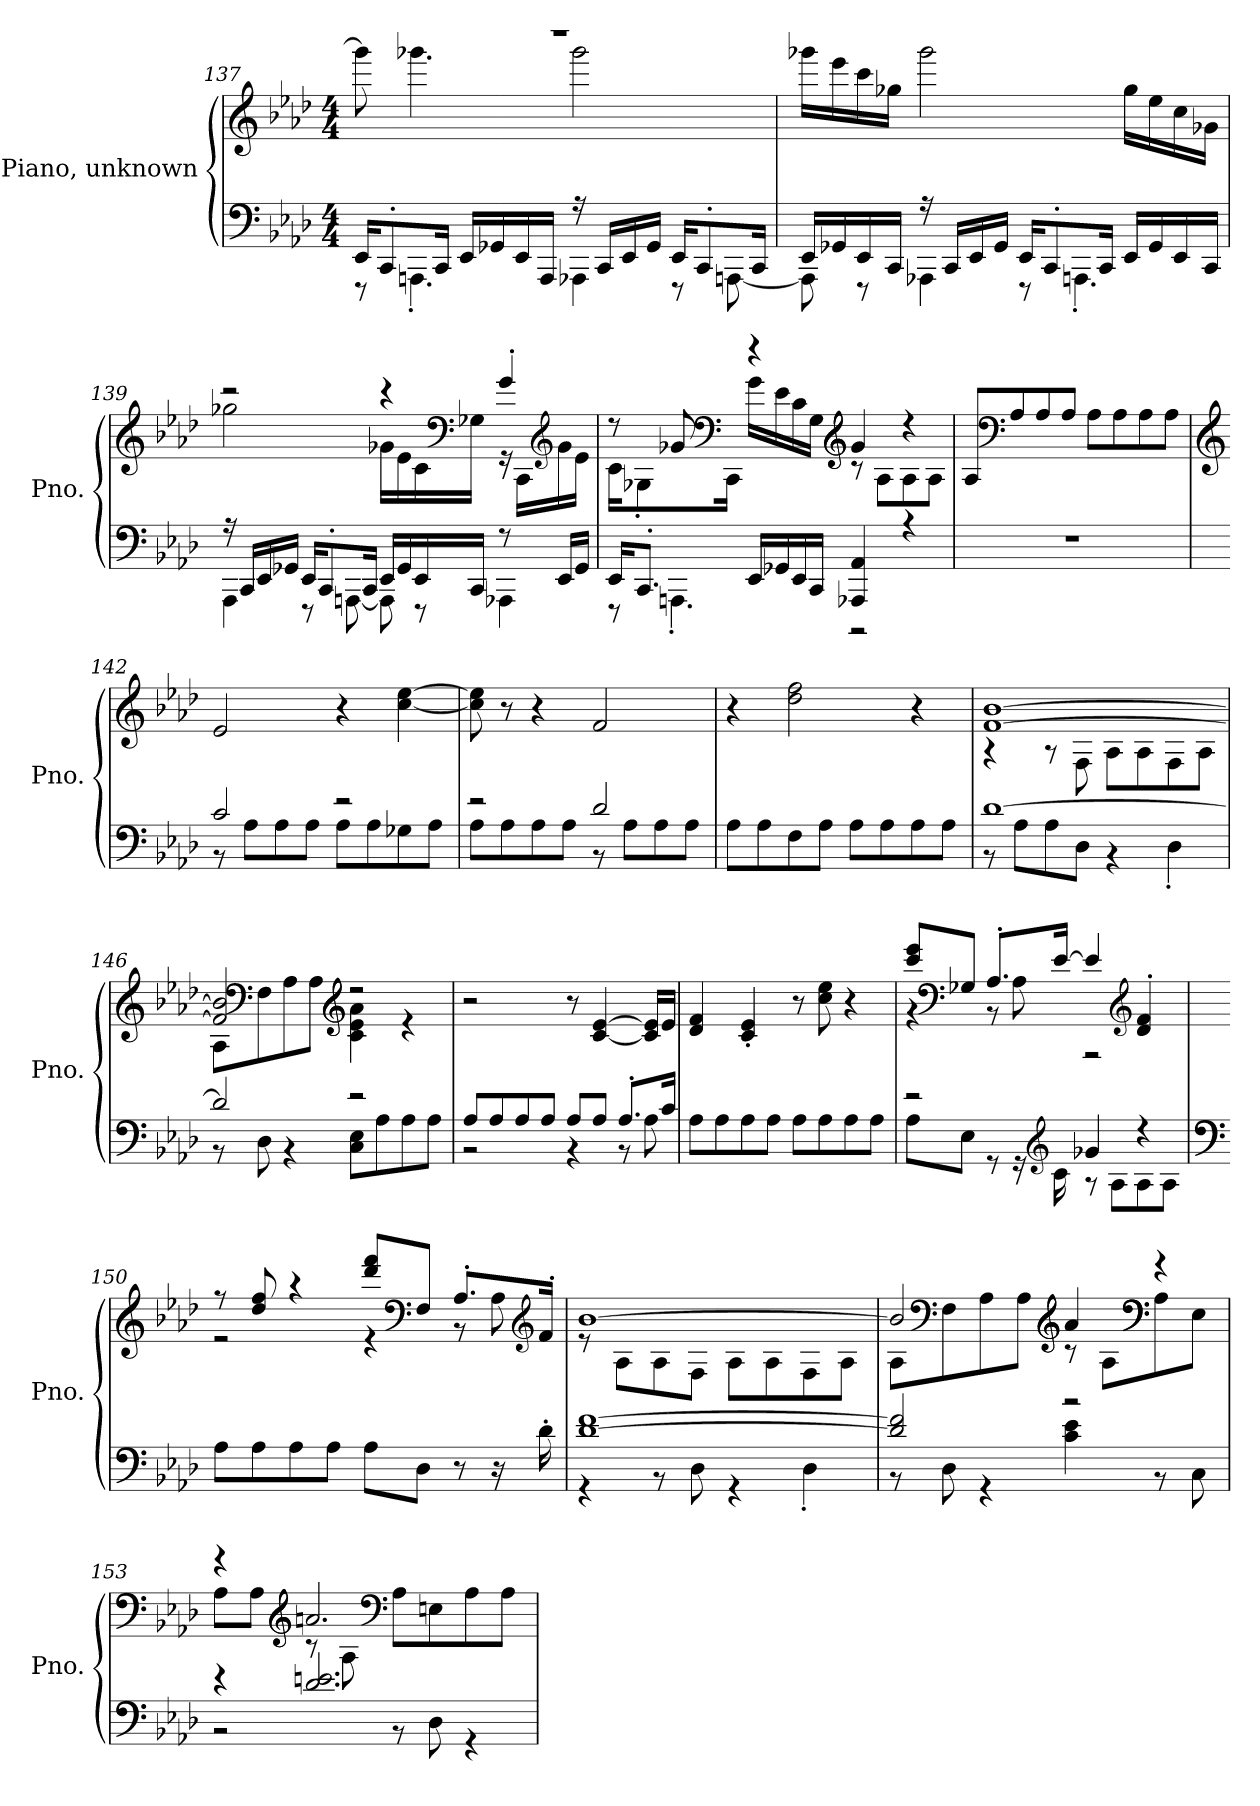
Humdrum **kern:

**kern	**kern
*part1	*part1
*staff2	*staff1
*I"Piano, unknown	*
*I'Pno.	*
!!LO:LB:g=z
*clefF4	*clefG2
*k[b-e-a-d-]	*k[b-e-a-d-]
*M4/4	*M4/4
=137	=137
*^	*^
16EE-/KL	8r	1r	8ggg-\]
8CC'/	.	.	.
.	4.AAAn'\	.	4.ggg-X\
16CC/Jk	.	.	.
16EE-/LL	.	.	.
16GG-X/	.	.	.
16EE-/	.	.	.
16AAA/JJ	.	.	.
16r	4AAA-X\	.	2ggg-\
16CC/LL	.	.	.
16EE-/	.	.	.
16GG-/JJ	.	.	.
16EE-/KL	8r	.	.
8CC'/	.	.	.
.	[8AAAn\	.	.
16CC/Jk	.	.	.
*	*	*v	*v
!!LO:LB:g=z
=138	=138	=138
16EE-/LL	8AAA\]	16ggg-X\LL
16GG-X/	.	16eee-\
16EE-/	8r	16ccc\
16CC/JJ	.	16gg-X\JJ
16r	4AAA-X\	2ggg-\
16CC/LL	.	.
16EE-/	.	.
16GG-/JJ	.	.
16EE-/KL	8r	.
8CC'/	.	.
.	4.AAAn'\	.
16CC/Jk	.	.
16EE-/LL	.	16gg-\LL
16GG-/	.	16ee-\
16EE-/	.	16cc\
16CC/JJ	.	16g-X\JJ
!!LO:PB:g=z
=139	=139	=139
*	*	*^
16r	4AAA-\	2r	2gg-X\
16CC/LL	.	.	.
16EE-/	.	.	.
16GG-X/JJ	.	.	.
16EE-/KL	8r	.	.
8CC'/	.	.	.
.	[8AAAn\	.	.
16CC/Jk	.	.	.
16EE-/LL	8AAA\]	4r	16g-X\LL
16GG-/	.	.	16e-\
16EE-/	8r	.	16c\
*	*	*clefF4	*
16CC/JJ	.	.	16G-X\JJ
8r	4AAA-X\	4g-'/	16r
.	.	.	16CC\LL
*	*	*clefG2	*
16EE-/LL	.	.	16g-\
16GG-/JJ	.	.	16e-\JJ
!!LO:LB:g=z	!!
=140	=140	=140	=140
16EE-/KL	8r	8r	16c\KL
8.CC'/J	.	.	8G-X'\
.	4.AAAn'\	8g-X/	.
*	*	*clefF4	*
.	.	.	16CC\Jk
16EE-/LL	.	4r	16g-\LL
16GG-X/	.	.	16e-\
16EE-/	.	.	16c\
16CC/JJ	.	.	16G-\JJ
*	*	*clefG2	*
4AAA-X/ 4AA-/	2r	4g-/	8r
.	.	.	8A-\L
4r	.	4r	8A-\
.	.	.	8A-\J
*v	*v	*	*
*	*v	*v
=141	=141
1r	8A-/L
*	*clefF4
.	8A-/
.	8A-/
.	8A-/J
.	8A-\L
.	8A-\
.	8A-\
.	8A-\J
=142	=142
*	*clefG2
*^	*
2c/	8r	2e-/
.	8A-\L	.
.	8A-\	.
.	8A-\J	.
2r	8A-\L	4r
.	8A-\	.
.	8G-X\	[4cc\ [4ee-\
.	8A-\J	.
!!LO:LB:g=z
=143	=143	=143
2r	8A-\L	8cc\] 8ee-\]
.	8A-\	8r
.	8A-\	4r
.	8A-\J	.
2d-/	8r	2f/
.	8A-\L	.
.	8A-\	.
.	8A-\J	.
*v	*v	*
=144	=144
8A-\L	4r
8A-\	.
8F\	2dd-\ 2ff\
8A-\J	.
8A-\L	.
8A-\	.
8A-\	4r
8A-\J	.
=145	=145
*^	*^
[1d-	8r	[1f [1b-	4r
.	8A-\L	.	.
.	8A-\	.	8r
.	8D-\J	.	8F\
.	4r	.	8A-\L
.	.	.	8A-\
.	4D-'\	.	8F\
.	.	.	8A-\J
=146	=146	=146	=146
2d-/]	8r	2f/] 2b-/]	8A-\L
*	*	*clefF4	*
.	8D-\	.	8F\
.	4r	.	8A-\
.	.	.	8A-\J
*	*	*clefG2	*
2r	8C\ 8E-\L	2r	4c\ 4e-\ 4a-\
.	8A-\	.	.
.	8A-\	.	4r
.	8A-\J	.	.
*	*	*v	*v
!!LO:LB:g=z
=147	=147	=147
8A-/L	2r	2r
8A-/	.	.
8A-/	.	.
8A-/J	.	.
8A-/L	4r	8r
8A-/J	.	[4c/ [4e-/
8.A-'/L	8r	.
.	8A-\	16c/] 16e-/]LL
16c/Jk	.	16e-/JJ
*v	*v	*
=148	=148
8A-\L	4d-/ 4f/
8A-\	.
8A-\	4c/' 4e-/'
8A-\J	.
8A-\L	8r
8A-\	8cc\ 8ee-\
8A-\	4r
8A-\J	.
=149	=149
*^	*^
2r	8A-\L	8ccc/ 8eee-/L	4r
*	*	*clefF4	*
.	8E-\J	8G-X/J	.
.	8r	8.A-'/L	8r
.	16r	.	8A-\
*clefG2	*	*	*
.	16c\	[16e-/Jk	.
4g-X/	8r	4e-/]	2r
.	8A-\L	.	.
*	*	*clefG2	*
4r	8A-\	4d-/' 4f/'	.
.	8A-\J	.	.
*v	*v	*	*
!!LO:LB:g=z	!!
=150	=150	=150
*clefF4	*	*
8A-\L	8r	2r
8A-\	8dd-/ 8ff/	.
8A-\	4r	.
8A-\J	.	.
8A-\L	8ddd-/ 8fff/L	4r
*	*clefF4	*
8D-\J	8F/J	.
8r	8.A-'/L	8r
16r	.	8A-\
*	*clefG2	*
16d-'\	16f'/Jk	.
=151	=151	=151
*^	*	*
[1d- [1f	4r	[1b-	8r
.	.	.	8A-\L
.	8r	.	8A-\
.	8D-\	.	8F\J
.	4r	.	8A-\L
.	.	.	8A-\
.	4D-'\	.	8F\
.	.	.	8A-\J
=152	=152	=152	=152
2d-/] 2f/]	8r	2b-/]	8A-\L
*	*	*clefF4	*
.	8D-\	.	8F\
.	4r	.	8A-\
.	.	.	8A-\J
*	*	*clefG2	*
2r	4c\ 4e-\	4a-/	8r
.	.	.	8A-\L
*	*	*clefF4	*
.	8r	4r	8A-\
.	8C\	.	8E-\J
!!LO:LB:g=z	!!
=153	=153	=153	=153
4r	2r	4r	8A-\L
.	.	.	8A-\J
*	*	*clefG2	*
2.d-/ 2.en/	.	2.an/	8r
.	.	.	8A-\
*	*	*clefF4	*
.	8r	.	8A-\L
.	8D-\	.	8En\
.	4r	.	8A-\
.	.	.	8A-\J
*v	*v	*	*
*	*v	*v
=	=
*-	*-
